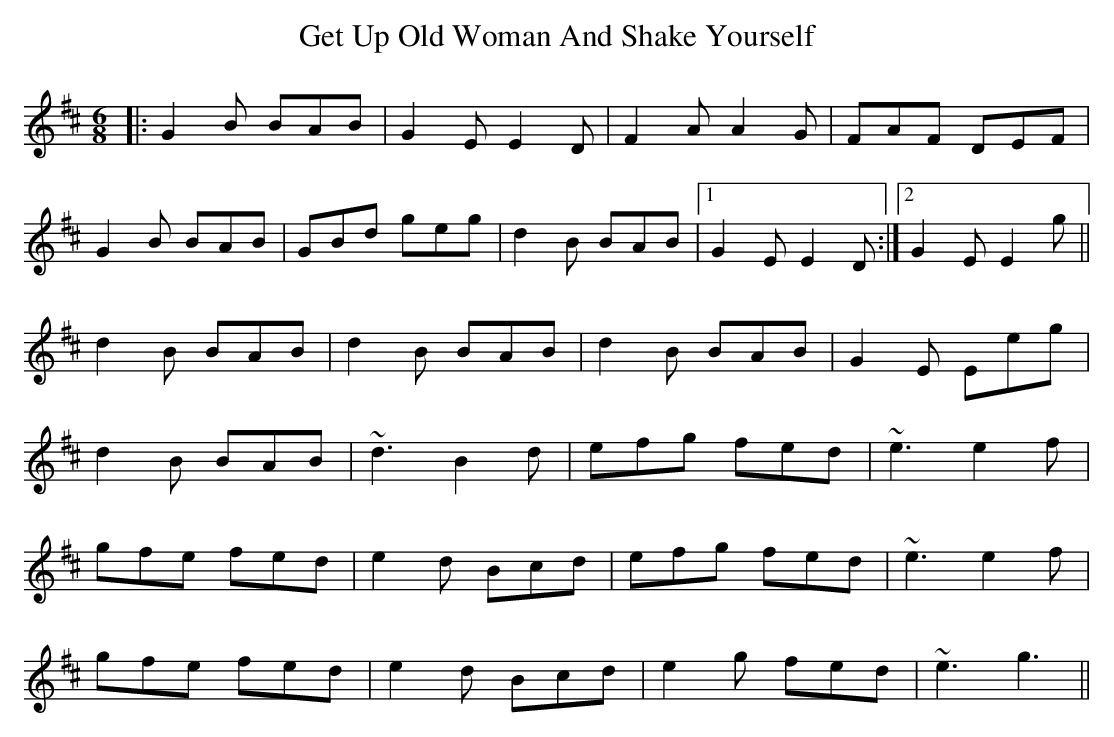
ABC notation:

X:1
T: Get Up Old Woman And Shake Yourself
M: 6/8
L: 1/8
K: Edor
|:G2B BAB|G2E E2D|F2A A2G|FAF DEF|
G2B BAB|GBd geg|d2B BAB|1 G2E E2D:|2 G2E E2g||
d2B BAB|d2B BAB|d2B BAB|G2E Eeg|
d2B BAB|~d3 B2d|efg fed|~e3 e2f|
gfe fed|e2d Bcd|efg fed|~e3 e2f|
gfe fed|e2d Bcd|e2g fed|~e3 g3||
